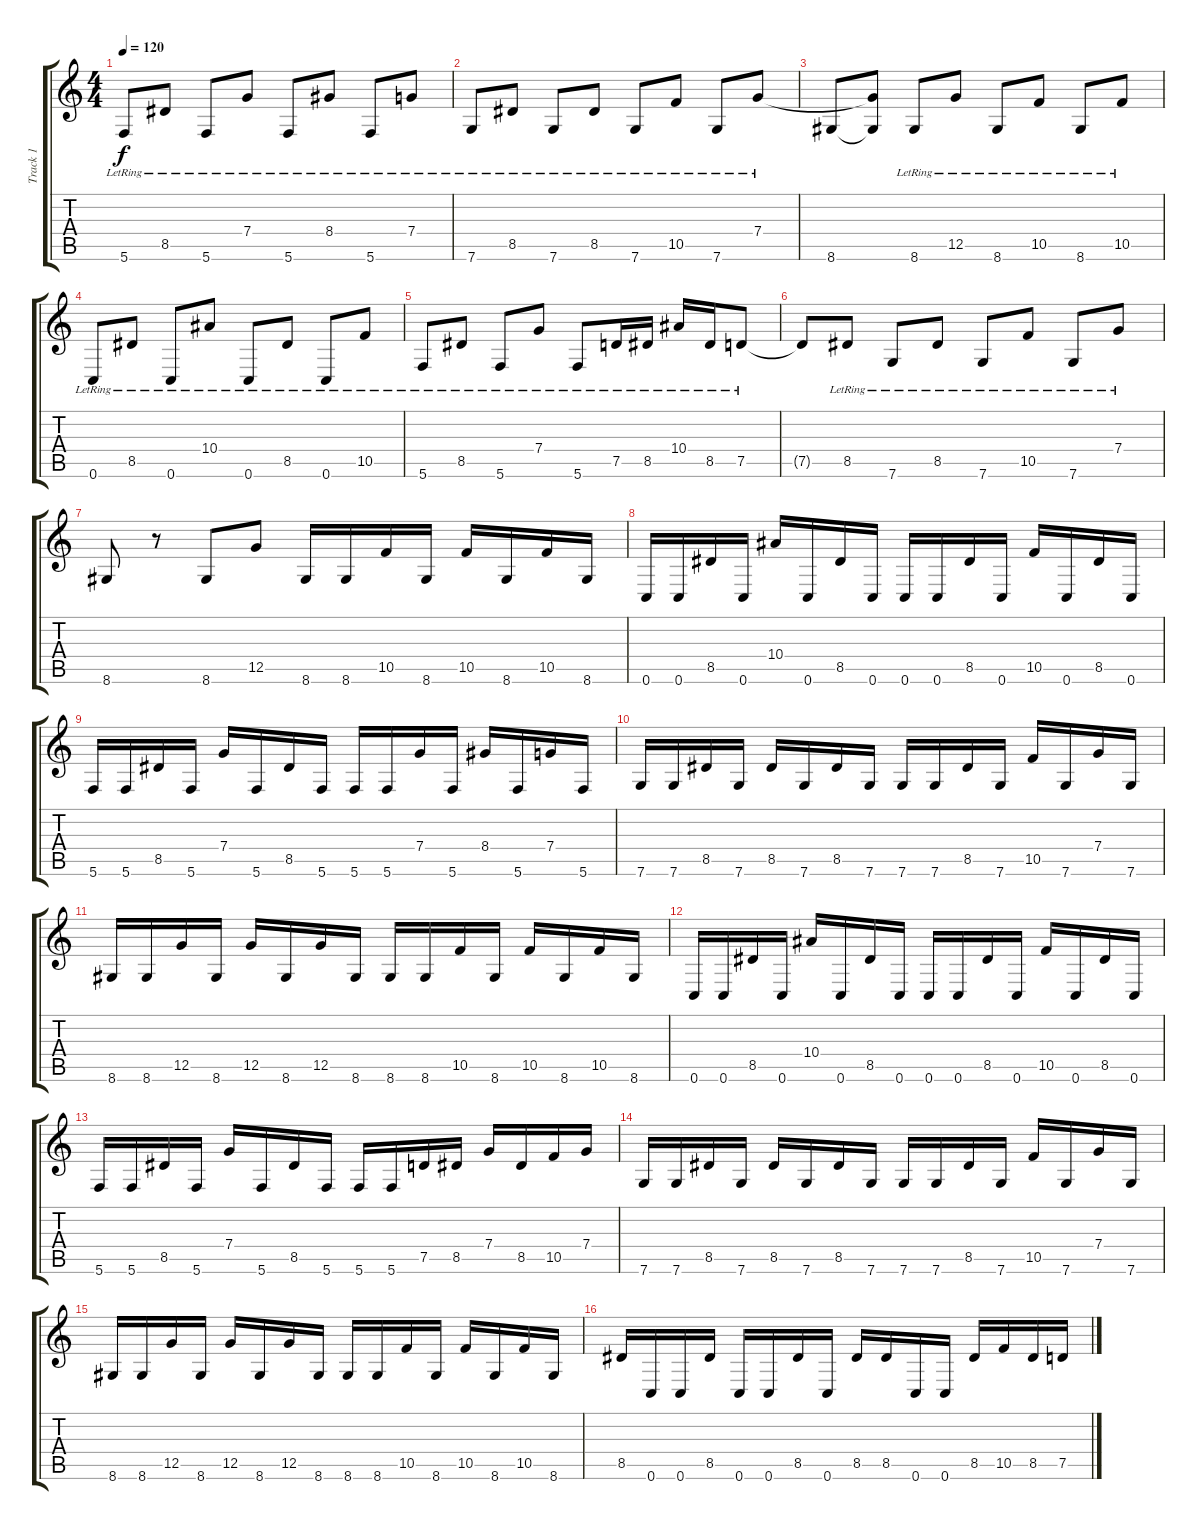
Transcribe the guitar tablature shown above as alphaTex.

\track ("Track 1" "Track 1") {instrument distortionguitar}
\staff {score tabs}
\tuning (D4 A3 F3 C3 G2 C2) {hide}
\ts (4 4)
\tempo 120
\clef g2
\ks c
5.6{lr}.8{dy f} 8.5{lr}.8 5.6{lr}.8 7.4{lr}.8 5.6{lr}.8 8.4{lr}.8 5.6{lr}.8 7.4{lr}.8 |
7.6{lr}.8 8.5{lr}.8 7.6{lr}.8 8.5{lr}.8 7.6{lr}.8 10.5{lr}.8 7.6{lr}.8 7.4{lr}.8 |
8.6.8 (7.4{t} 8.6{t}).8 8.6{lr}.8 12.5{lr}.8 8.6{lr}.8 10.5{lr}.8 8.6{lr}.8 10.5{lr}.8 |
0.6{lr}.8{volume 4} 8.5{lr}.8 0.6{lr}.8 10.4{lr}.8 0.6{lr}.8 8.5{lr}.8 0.6{lr}.8 10.5{lr}.8 |
5.6{lr}.8 8.5{lr}.8 5.6{lr}.8 7.4{lr}.8 5.6{lr}.8 7.5{lr}.16 8.5{lr}.16 10.4{lr}.16 8.5{lr}.16 7.5{lr}.8 |
7.5{t}.8 8.5{lr}.8 7.6{lr}.8 8.5{lr}.8 7.6{lr}.8 10.5{lr}.8 7.6{lr}.8 7.4{lr}.8 |
8.6.8{volume 15 instrument distortionguitar} r.8 8.6.8 12.5.8 8.6.16 8.6.16 10.5.16 8.6.16 10.5.16 8.6.16 10.5.16 8.6.16 |
0.6.16 0.6.16 8.5.16 0.6.16 10.4.16 0.6.16 8.5.16 0.6.16 0.6.16 0.6.16 8.5.16 0.6.16 10.5.16 0.6.16 8.5.16 0.6.16 |
5.6.16 5.6.16 8.5.16 5.6.16 7.4.16 5.6.16 8.5.16 5.6.16 5.6.16 5.6.16 7.4.16 5.6.16 8.4.16 5.6.16 7.4.16 5.6.16 |
7.6.16 7.6.16 8.5.16 7.6.16 8.5.16 7.6.16 8.5.16 7.6.16 7.6.16 7.6.16 8.5.16 7.6.16 10.5.16 7.6.16 7.4.16 7.6.16 |
8.6.16 8.6.16 12.5.16 8.6.16 12.5.16 8.6.16 12.5.16 8.6.16 8.6.16 8.6.16 10.5.16 8.6.16 10.5.16 8.6.16 10.5.16 8.6.16 |
0.6.16 0.6.16 8.5.16 0.6.16 10.4.16 0.6.16 8.5.16 0.6.16 0.6.16 0.6.16 8.5.16 0.6.16 10.5.16 0.6.16 8.5.16 0.6.16 |
5.6.16 5.6.16 8.5.16 5.6.16 7.4.16 5.6.16 8.5.16 5.6.16 5.6.16 5.6.16 7.5.16 8.5.16 7.4.16 8.5.16 10.5.16 7.4.16 |
7.6.16 7.6.16 8.5.16 7.6.16 8.5.16 7.6.16 8.5.16 7.6.16 7.6.16 7.6.16 8.5.16 7.6.16 10.5.16 7.6.16 7.4.16 7.6.16 |
8.6.16 8.6.16 12.5.16 8.6.16 12.5.16 8.6.16 12.5.16 8.6.16 8.6.16 8.6.16 10.5.16 8.6.16 10.5.16 8.6.16 10.5.16 8.6.16 |
8.5.16 0.6.16 0.6.16 8.5.16 0.6.16 0.6.16 8.5.16 0.6.16 8.5.16 8.5.16 0.6.16 0.6.16 8.5.16 10.5.16 8.5.16 7.5.16
